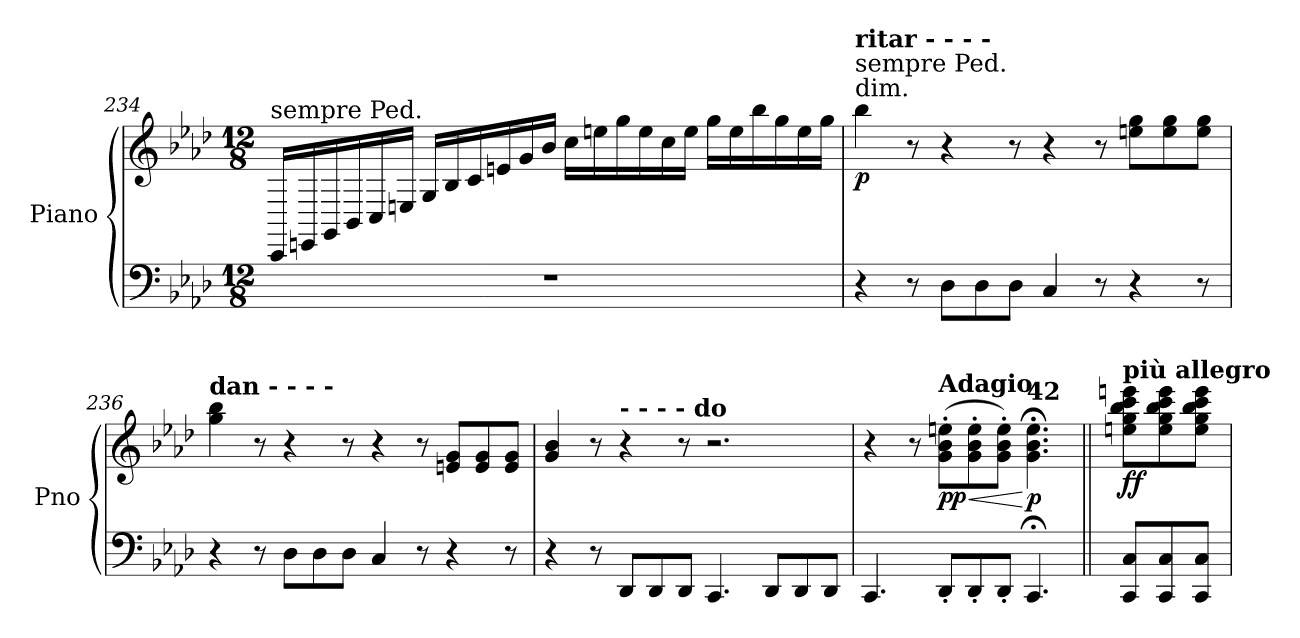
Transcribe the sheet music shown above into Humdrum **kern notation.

**kern	**kern	**dynam
*part1	*part1	*part1
*staff2	*staff1	*staff1/2
*I"Piano	*	*
*I'Pno	*	*
!!LO:LB:g=z
*clefF4	*clefG2	*
*k[b-e-a-d-]	*k[b-e-a-d-]	*
*A-:	*A-:	*
*M12/8	*M12/8	*
=234	=234	=234
!	!LO:TX:a:t=sempre Ped.	!
1.r	16CC/LL	.
.	16EEn/	.
.	16GG/	.
.	16BB-/	.
.	16C/	.
.	16En/JJ	.
.	16G/LL	.
.	16B-/	.
.	16c/	.
.	16en/	.
.	16g/	.
.	16b-/JJ	.
.	16cc\LL	.
.	16een\	.
.	16gg\	.
.	16ee\	.
.	16cc\	.
.	16ee\JJ	.
.	16gg\LL	.
.	16ee\	.
.	16bb-\	.
.	16gg\	.
.	16ee\	.
.	16gg\JJ	.
=235	=235	=235
!	!LO:TX:a:t=dim.	!
!	!LO:TX:a:t=sempre Ped.	!
!	!LO:TX:a:B:t=ritar    -     -     -     -	!
!	!	!LO:DY:b
4r	4bb-\	p
8r	8r	.
8D-\L	4r	.
8D-\	.	.
8D-\J	8r	.
4C/	4r	.
8r	8r	.
4r	8een\ 8gg\L	.
.	8ee\ 8gg\	.
8r	8ee\ 8gg\J	.
!!LO:LB:g=z
=236	=236	=236
!	!LO:TX:a:B:t=dan    -     -     -     -	!
4r	4gg\ 4bb-\	.
8r	8r	.
8D-\L	4r	.
8D-\	.	.
8D-\J	8r	.
4C/	4r	.
8r	8r	.
4r	8en/ 8g/L	.
.	8e/ 8g/	.
8r	8e/ 8g/J	.
=237	=237	=237
4r	4g/ 4b-/	.
8r	8r	.
!	!LO:TX:a:B:t=-       -       -      -   do	!
8DD-/L	4r	.
8DD-/	.	.
8DD-/J	8r	.
4.CC/	2.r	.
8DD-/L	.	.
8DD-/	.	.
8DD-/J	.	.
=238	=238	=238
4.CC/	4r	.
.	8r	.
!	!LO:TX:a:B:t=Adagio	!
!	!	!LO:HP:b
!	!	!LO:DY:n=1:b
8DD-'/L	(>8g\' 8b-\' 8een\'L	< pp
8DD-'/	8g\' 8b-\' 8ee\'	.
8DD-'/J	8g\' 8b-\' 8ee\'J)	.
!	!LO:TX:a:B:t=42	!
!	!	!LO:DY:n=2:b
4.CC;</	4.g\;< 4.b-\;< 4.ee\;<	[ p
=238X1||	=238X1||	=238X1||
!	!LO:TX:a:B:t=più allegro	!
!	!	!LO:DY:b
8CC/ 8C/L	8een\ 8gg\ 8bb-\ 8ccc\ 8eeen\L	ff
8CC/ 8C/	8ee\ 8gg\ 8bb-\ 8ccc\ 8eee\	.
8CC/ 8C/J	8ee\ 8gg\ 8bb-\ 8ccc\ 8eee\J	.
=	=	=
*-	*-	*-
